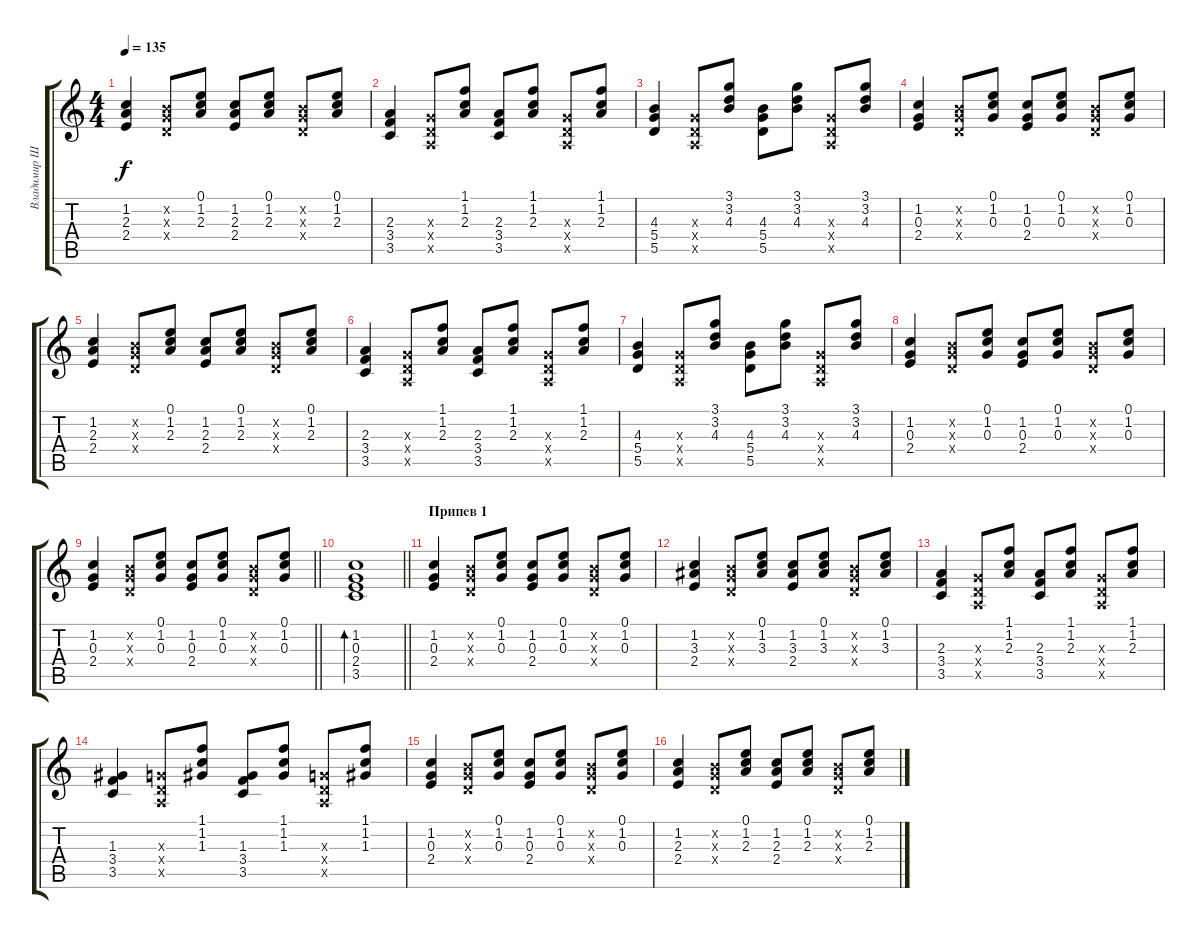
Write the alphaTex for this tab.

\track ("Владимир Шахрин" "Владимир Ш") {instrument electricguitarjazz}
\staff {score tabs}
\tuning (E4 B3 G3 D3 A2 E2) {hide}
\ts (4 4)
\tempo 135
\clef g2
\ks c
(1.2 2.3 2.4).4{dy f} (0.2{x} 0.3{x} 0.4{x}).8 (0.1 1.2 2.3).8 (1.2 2.3 2.4).8 (0.1 1.2 2.3).8 (0.2{x} 0.3{x} 0.4{x}).8 (0.1 1.2 2.3).8 |
(2.3 3.4 3.5).4 (0.3{x} 0.4{x} 0.5{x}).8 (1.1 1.2 2.3).8 (2.3 3.4 3.5).8 (1.1 1.2 2.3).8 (0.3{x} 0.4{x} 0.5{x}).8 (1.1 1.2 2.3).8 |
(4.3 5.4 5.5).4 (0.3{x} 0.4{x} 0.5{x}).8 (3.1 3.2 4.3).8 (4.3 5.4 5.5).8 (3.1 3.2 4.3).8 (0.3{x} 0.4{x} 0.5{x}).8 (3.1 3.2 4.3).8 |
(1.2 0.3 2.4).4 (0.2{x} 0.3{x} 0.4{x}).8 (0.1 1.2 0.3).8 (1.2 0.3 2.4).8 (0.1 1.2 0.3).8 (0.2{x} 0.3{x} 0.4{x}).8 (0.1 1.2 0.3).8 |
(1.2 2.3 2.4).4 (0.2{x} 0.3{x} 0.4{x}).8 (0.1 1.2 2.3).8 (1.2 2.3 2.4).8 (0.1 1.2 2.3).8 (0.2{x} 0.3{x} 0.4{x}).8 (0.1 1.2 2.3).8 |
(2.3 3.4 3.5).4 (0.3{x} 0.4{x} 0.5{x}).8 (1.1 1.2 2.3).8 (2.3 3.4 3.5).8 (1.1 1.2 2.3).8 (0.3{x} 0.4{x} 0.5{x}).8 (1.1 1.2 2.3).8 |
(4.3 5.4 5.5).4 (0.3{x} 0.4{x} 0.5{x}).8 (3.1 3.2 4.3).8 (4.3 5.4 5.5).8 (3.1 3.2 4.3).8 (0.3{x} 0.4{x} 0.5{x}).8 (3.1 3.2 4.3).8 |
(1.2 0.3 2.4).4 (0.2{x} 0.3{x} 0.4{x}).8 (0.1 1.2 0.3).8 (1.2 0.3 2.4).8 (0.1 1.2 0.3).8 (0.2{x} 0.3{x} 0.4{x}).8 (0.1 1.2 0.3).8 |
\barLineRight lightlight
(1.2 0.3 2.4).4 (0.2{x} 0.3{x} 0.4{x}).8 (0.1 1.2 0.3).8 (1.2 0.3 2.4).8 (0.1 1.2 0.3).8 (0.2{x} 0.3{x} 0.4{x}).8 (0.1 1.2 0.3).8 |
\barLineRight lightlight
(1.2 0.3 2.4 3.5).1{bd 60} |
\section ("" "Припев 1")
(1.2 0.3 2.4).4 (0.2{x} 0.3{x} 0.4{x}).8 (0.1 1.2 0.3).8 (1.2 0.3 2.4).8 (0.1 1.2 0.3).8 (0.2{x} 0.3{x} 0.4{x}).8 (0.1 1.2 0.3).8 |
(1.2 3.3 2.4).4 (0.2{x} 0.3{x} 0.4{x}).8 (0.1 1.2 3.3).8 (1.2 3.3 2.4).8 (0.1 1.2 3.3).8 (0.2{x} 0.3{x} 0.4{x}).8 (0.1 1.2 3.3).8 |
(2.3 3.4 3.5).4 (0.3{x} 0.4{x} 0.5{x}).8 (1.1 1.2 2.3).8 (2.3 3.4 3.5).8 (1.1 1.2 2.3).8 (0.3{x} 0.4{x} 0.5{x}).8 (1.1 1.2 2.3).8 |
(1.3 3.4 3.5).4 (0.3{x} 0.4{x} 0.5{x}).8 (1.1 1.2 1.3).8 (1.3 3.4 3.5).8 (1.1 1.2 1.3).8 (0.3{x} 0.4{x} 0.5{x}).8 (1.1 1.2 1.3).8 |
(1.2 0.3 2.4).4 (0.2{x} 0.3{x} 0.4{x}).8 (0.1 1.2 0.3).8 (1.2 0.3 2.4).8 (0.1 1.2 0.3).8 (0.2{x} 0.3{x} 0.4{x}).8 (0.1 1.2 0.3).8 |
(1.2 2.3 2.4).4 (0.2{x} 0.3{x} 0.4{x}).8 (0.1 1.2 2.3).8 (1.2 2.3 2.4).8 (0.1 1.2 2.3).8 (0.2{x} 0.3{x} 0.4{x}).8 (0.1 1.2 2.3).8
